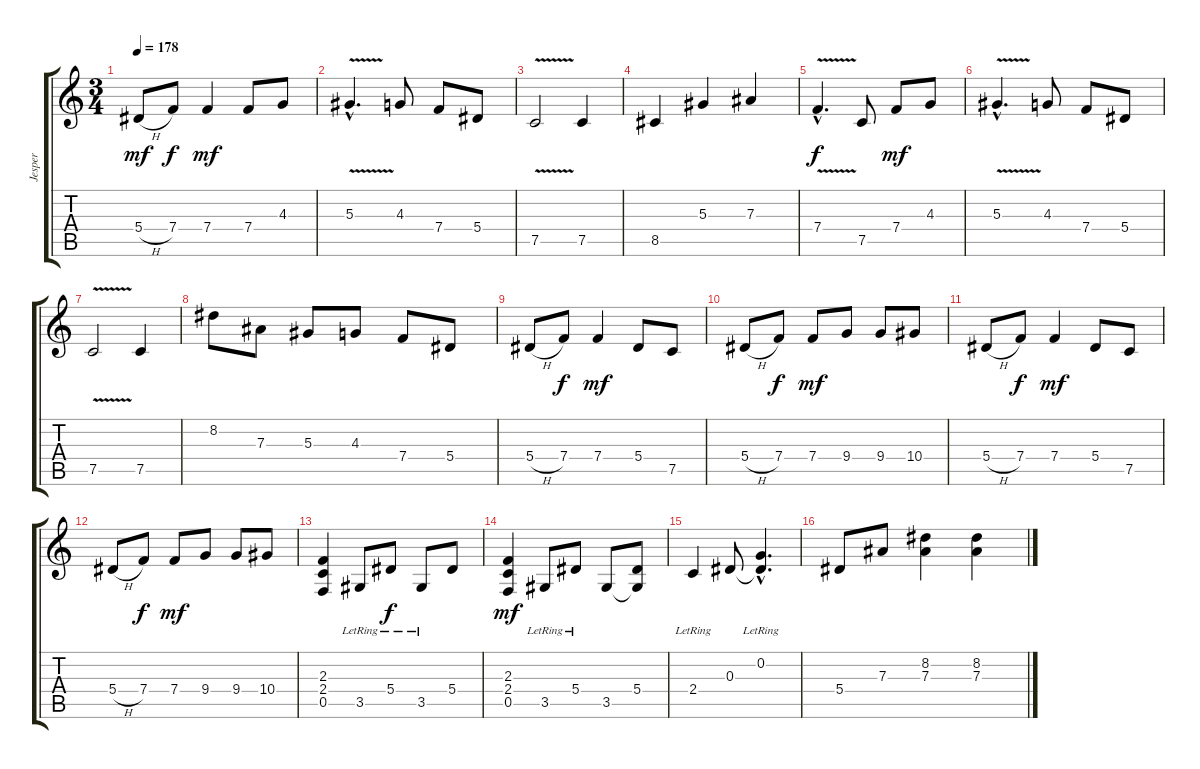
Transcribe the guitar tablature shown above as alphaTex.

\track ("Jesper" "Jesper") {instrument distortionguitar}
\staff {score tabs}
\tuning (C4 G3 Eb3 Bb2 F2 C2) {hide}
\ts (3 4)
\tempo 178
\clef g2
\ks c
5.4{h}.8{dy mf} 7.4.8{dy f} 7.4.4{dy mf} 7.4.8 4.3.8 |
5.3{v hac}.4{d} 4.3.8 7.4.8 5.4.8 |
7.5{v}.2 7.5.4 |
8.5.4 5.3.4 7.3.4 |
7.4{v hac}.4{d dy f} 7.5.8 7.4.8{dy mf} 4.3.8 |
5.3{v hac}.4{d} 4.3.8 7.4.8 5.4.8 |
7.5{v}.2 7.5.4 |
8.2.8 7.3.8 5.3.8 4.3.8 7.4.8 5.4.8 |
5.4{h}.8 7.4.8{dy f} 7.4.4{dy mf} 5.4.8 7.5.8 |
5.4{h}.8 7.4.8{dy f} 7.4.8{dy mf} 9.4.8 9.4.8 10.4.8 |
5.4{h}.8 7.4.8{dy f} 7.4.4{dy mf} 5.4.8 7.5.8 |
5.4{h}.8 7.4.8{dy f} 7.4.8{dy mf} 9.4.8 9.4.8 10.4.8 |
(2.3 2.4 0.5).4 3.5{lr}.8 5.4{lr}.8{dy f} 3.5{lr}.8 5.4.8 |
(2.3 2.4 0.5).4{dy mf} 3.5{lr}.8 5.4{lr}.8 3.5.8 (5.4 3.5{t}).8 |
2.4{lr}.4 0.3.8 (0.2{hac lr} 0.3{hac t}).4{d} |
5.4.8 7.3.8 (8.2 7.3).4 (8.2 7.3).4
